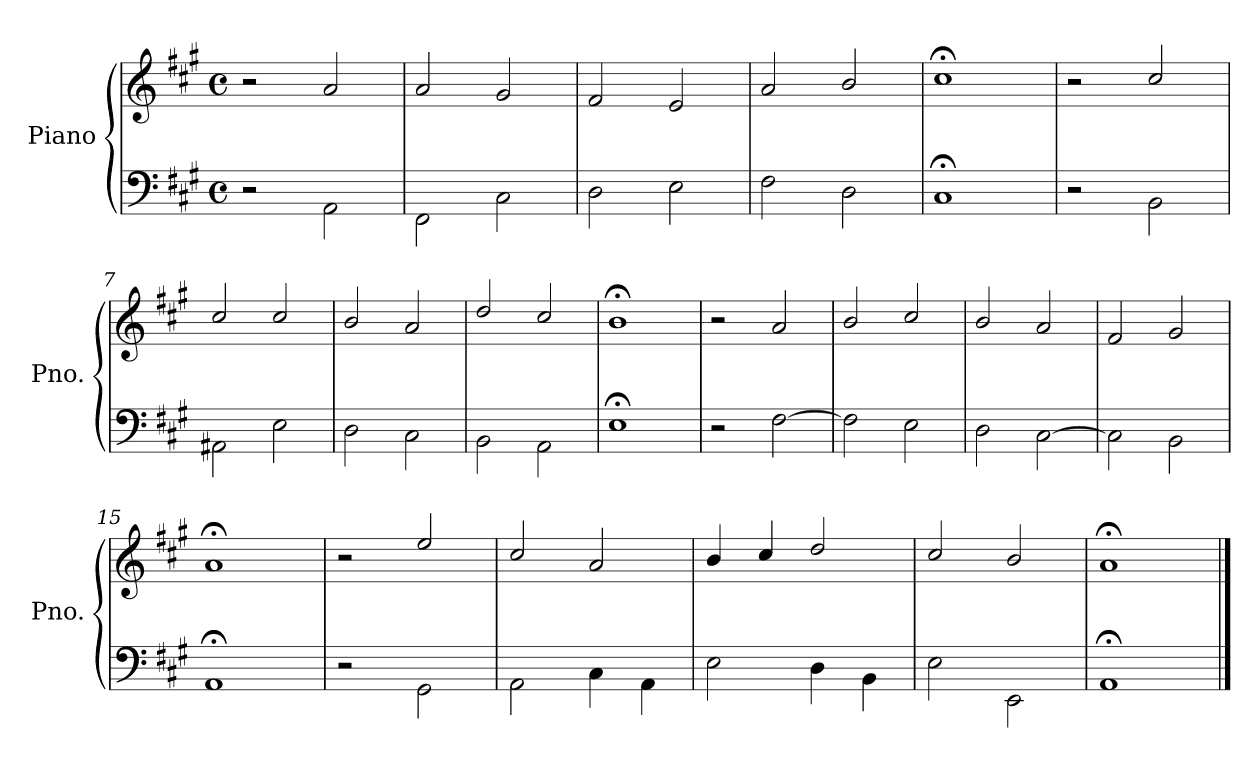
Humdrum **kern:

**kern	**kern
*part1	*part1
*staff2	*staff1
*I"Piano	*
*I'Pno.	*
*clefF4	*clefG2
*k[f#c#g#]	*k[f#c#g#]
*A:	*A:
*M4/4	*M4/4
*met(c)	*met(c)
=1	=1
2r	2r
2AA\	2a/
=2	=2
2FF#\	2a/
2C#\	2g#/
=3	=3
2D\	2f#/
2E\	2e/
=4	=4
2F#\	2a/
2D\	2b/
=5	=5
1C#;	1cc#;<
=6	=6
2r	2r
2BB\	2cc#/
=7	=7
2AA#X\	2cc#/
2E\	2cc#/
=8	=8
2D\	2b/
2C#\	2a/
=9	=9
2BB\	2dd/
2AA\	2cc#/
=10	=10
1E;	1b;<
!!LO:LB:g=z
=11	=11
2r	2r
[<2F#\	2a/
=12	=12
2F#\]	2b/
2E\	2cc#/
=13	=13
2D\	2b/
[<2C#\	2a/
=14	=14
2C#\]	2f#/
2BB\	2g#/
=15	=15
1AA;	1a;<
=16	=16
2r	2r
2GG#\	2ee/
=17	=17
2AA\	2cc#/
4C#\	2a/
4AA\	.
=18	=18
2E\	4b/
.	4cc#/
4D\	2dd/
4BB\	.
=19	=19
2E\	2cc#/
2EE\	2b/
=20	=20
1AA;	1a;<
==	==
*-	*-
